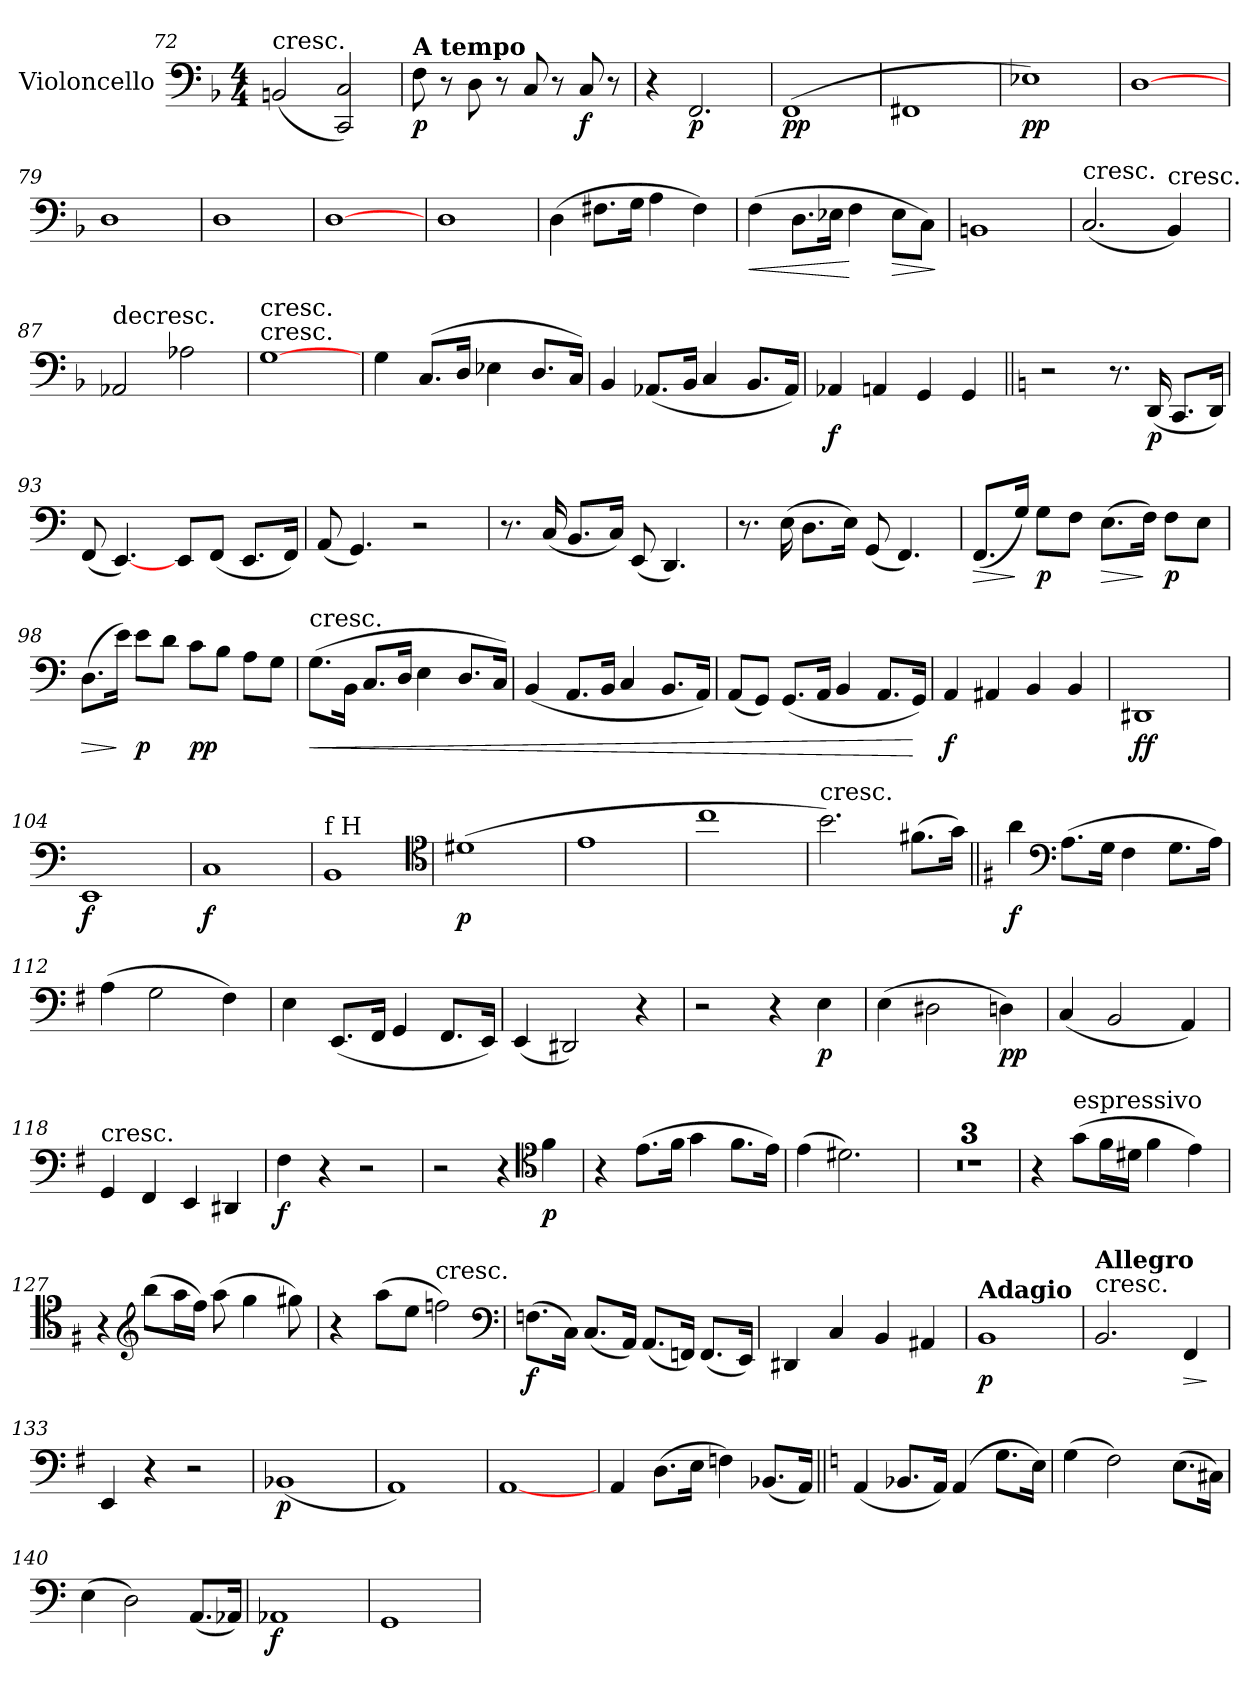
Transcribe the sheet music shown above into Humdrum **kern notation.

**kern	**dynam
*part1	*part1
*staff1	*staff1
*I"Violoncello	*
*I'Vc	*
*clefF4	*
*k[b-]	*
*F:	*
*M4/4	*
=72	=72
!LO:TX:a:t=cresc.	!
(2BBn	.
2CC 2C)	.
=73	=73
!LO:TX:a:B:t=A tempo	!
8F	p
8r	.
8D	.
8r	.
8C	.
8r	.
8C	f
8r	.
=74	=74
4r	.
2.FF	p
=75	=75
(1FF	pp
=76	=76
1FF#X	.
=77	=77
1E-X)	pp
=78	=78
[1D	.
=79	=79
1D	.
=80	=80
1D	.
=81	=81
[1D	.
=82	=82
1D	.
=83	=83
(4D	.
8.F#X\L	.
16G\Jk	.
4A	.
4F#)	.
=84	=84
!	!LO:HP:b
(4F	<
8.D\L	.
16E-X\Jk	.
4F	[
!	!LO:HP:b
8E-\L	>
8C\J)	.
.	]
=85	=85
1BBn	.
=86	=86
!LO:TX:t=cresc.	!
(2.C	.
!LO:TX:t=cresc.	!
4BB-)	.
=87	=87
!LO:TX:t=decresc.	!
2AA-X	.
2A-X	.
=88	=88
!LO:TX:t=cresc.	!
!LO:TX:a:t=cresc.	!
[1G	.
=89	=89
4G	.
(8.C/L	.
16D/Jk	.
4E-X	.
8.D/L	.
16C/Jk)	.
=90	=90
4BB-	.
(8.AA-X/L	.
16BB-/Jk	.
4C	.
8.BB-/L	.
16AA-/Jk)	.
=91	=91
4AA-X	f
4AAn	.
4GG	.
4GG	.
=92||	=92||
*k[]	*
*C:	*
2r	.
8.r	.
(16DD	p
8.CC/L	.
16DD/Jk)	.
=93	=93
(8FF	.
[4.EE)	.
8EE/L	.
(8FF/J	.
8.EE/L	.
16FF/Jk)	.
=94	=94
(8AA	.
4.GG)	.
2r	.
=95	=95
8.r	.
(16C	.
8.BB/L	.
16C/Jk)	.
(8EE	.
4.DD)	.
=96	=96
8.r	.
(16E	.
8.D\L	.
16E\Jk)	.
(8GG	.
4.FF)	.
=97	=97
!	!LO:HP:b
(8.FF/L	>
16G/Jk)	]
8G\L	p
8F\J	.
!	!LO:HP:b
(8.E\L	>
16F\Jk)	]
8F\L	p
8E\J	.
=98	=98
!	!LO:HP:b
(8.D\L	>
16e\Jk)	]
8e\L	p
8d\J	.
8c\L	pp
8B\J	.
8A\L	.
8G\J	.
=99	=99
!LO:TX:a:t=cresc.	!
!	!LO:HP:b
(8.G\L	<
16BB\Jk	.
8.C/L	.
16D/Jk	.
4E	.
8.D/L	.
16C/Jk)	.
=100	=100
(4BB	.
8.AA/L	.
16BB/Jk	.
4C	.
8.BB/L	.
16AA/Jk)	.
=101	=101
(8AA/L	.
8GG/J)	.
(8.GG/L	.
16AA/Jk	.
4BB	.
8.AA/L	.
16GG/Jk)	[
=102	=102
4AA	f
4AA#X	.
4BB	.
4BB	.
=103	=103
1DD#X	ff
=104	=104
1EE	f
=105	=105
1C	f
=106	=106
!LO:TX:a:t=f H	!
1BB	.
*clefC4	*
=107	=107
(1d#X	p
=108	=108
1e	.
=109	=109
1cc	.
=110	=110
!LO:TX:a:t=cresc.	!
2.b)	.
(8.f#X\L	.
16g\Jk)	.
=111||	=111||
*k[f#]	*
*e:	*
4a	f
*clefF4	*
(8.A\L	.
16G\Jk	.
4F#	.
8.G\L	.
16A\Jk)	.
=112	=112
(4A	.
2G	.
4F#)	.
=113	=113
4E	.
(8.EE/L	.
16FF#/Jk	.
4GG	.
8.FF#/L	.
16EE/Jk)	.
=114	=114
(4EE	.
2DD#X)	.
4r	.
=115	=115
2r	.
4r	.
4E	p
=116	=116
(4E	.
2D#X	.
4Dn)	pp
=117	=117
(4C	.
2BB	.
4AA)	.
=118	=118
!LO:TX:a:t=cresc.	!
4GG	.
4FF#	.
4EE	.
4DD#X	.
=119	=119
4F#	f
4r	.
2r	.
=120	=120
2r	.
4r	.
*clefC4	*
4f#	p
=121	=121
4r	.
(8.e\L	.
16f#\Jk	.
4g	.
8.f#\L	.
16e\Jk)	.
=122	=122
(4e	.
2.d#X)	.
=123	=123
1r	.
=124	=124
1r	.
=125	=125
1r	.
=126	=126
4r	.
!LO:TX:a:t=espressivo	!
(8g\L	.
16f#\L	.
16d#X\JJ	.
4f#	.
4e)	.
=127	=127
4r	.
*clefG2	*
(8bb\L	.
16aa\L	.
16ff#\JJ)	.
(8aa	.
4gg	.
8gg#X)	.
=128	=128
4r	.
(8aa\L	.
8ee\J	.
!LO:TX:a:t=cresc.	!
2ffn)	.
*clefF4	*
=129	=129
(8.Fn\L	f
16C\Jk)	.
(8.C/L	.
16AA/Jk)	.
(8.AA/L	.
16FFn/Jk)	.
(8.FF/L	.
16EE/Jk)	.
=130	=130
4DD#X	.
4C	.
4BB	.
4AA#X	.
=131	=131
!LO:TX:a:B:t=Adagio	!
1BB	p
=132	=132
!LO:TX:t=cresc.	!
!LO:TX:a:B:t=Allegro	!
2.BB	.
!	!LO:HP:b
4FF#	>
.	]
=133	=133
4EE	.
4r	.
2r	.
=134	=134
(1BB-X	p
=135	=135
1AA)	.
=136	=136
[1AA	.
=137	=137
4AA	.
(8.D\L	.
16E\Jk	.
4Fn)	.
(8.BB-X/L	.
16AA/Jk)	.
=138||	=138||
*k[]	*
*C:	*
(4AA	.
8.BB-X/L	.
16AA/Jk)	.
(4AA	.
8.G\L	.
16E\Jk)	.
=139	=139
(4G	.
2F)	.
(8.E\L	.
16C#X\Jk)	.
=140	=140
(4E	.
2D)	.
(8.AA/L	.
16AA-X/Jk)	.
=141	=141
1AA-X	f
=142	=142
1GG	.
=	=
*-	*-
